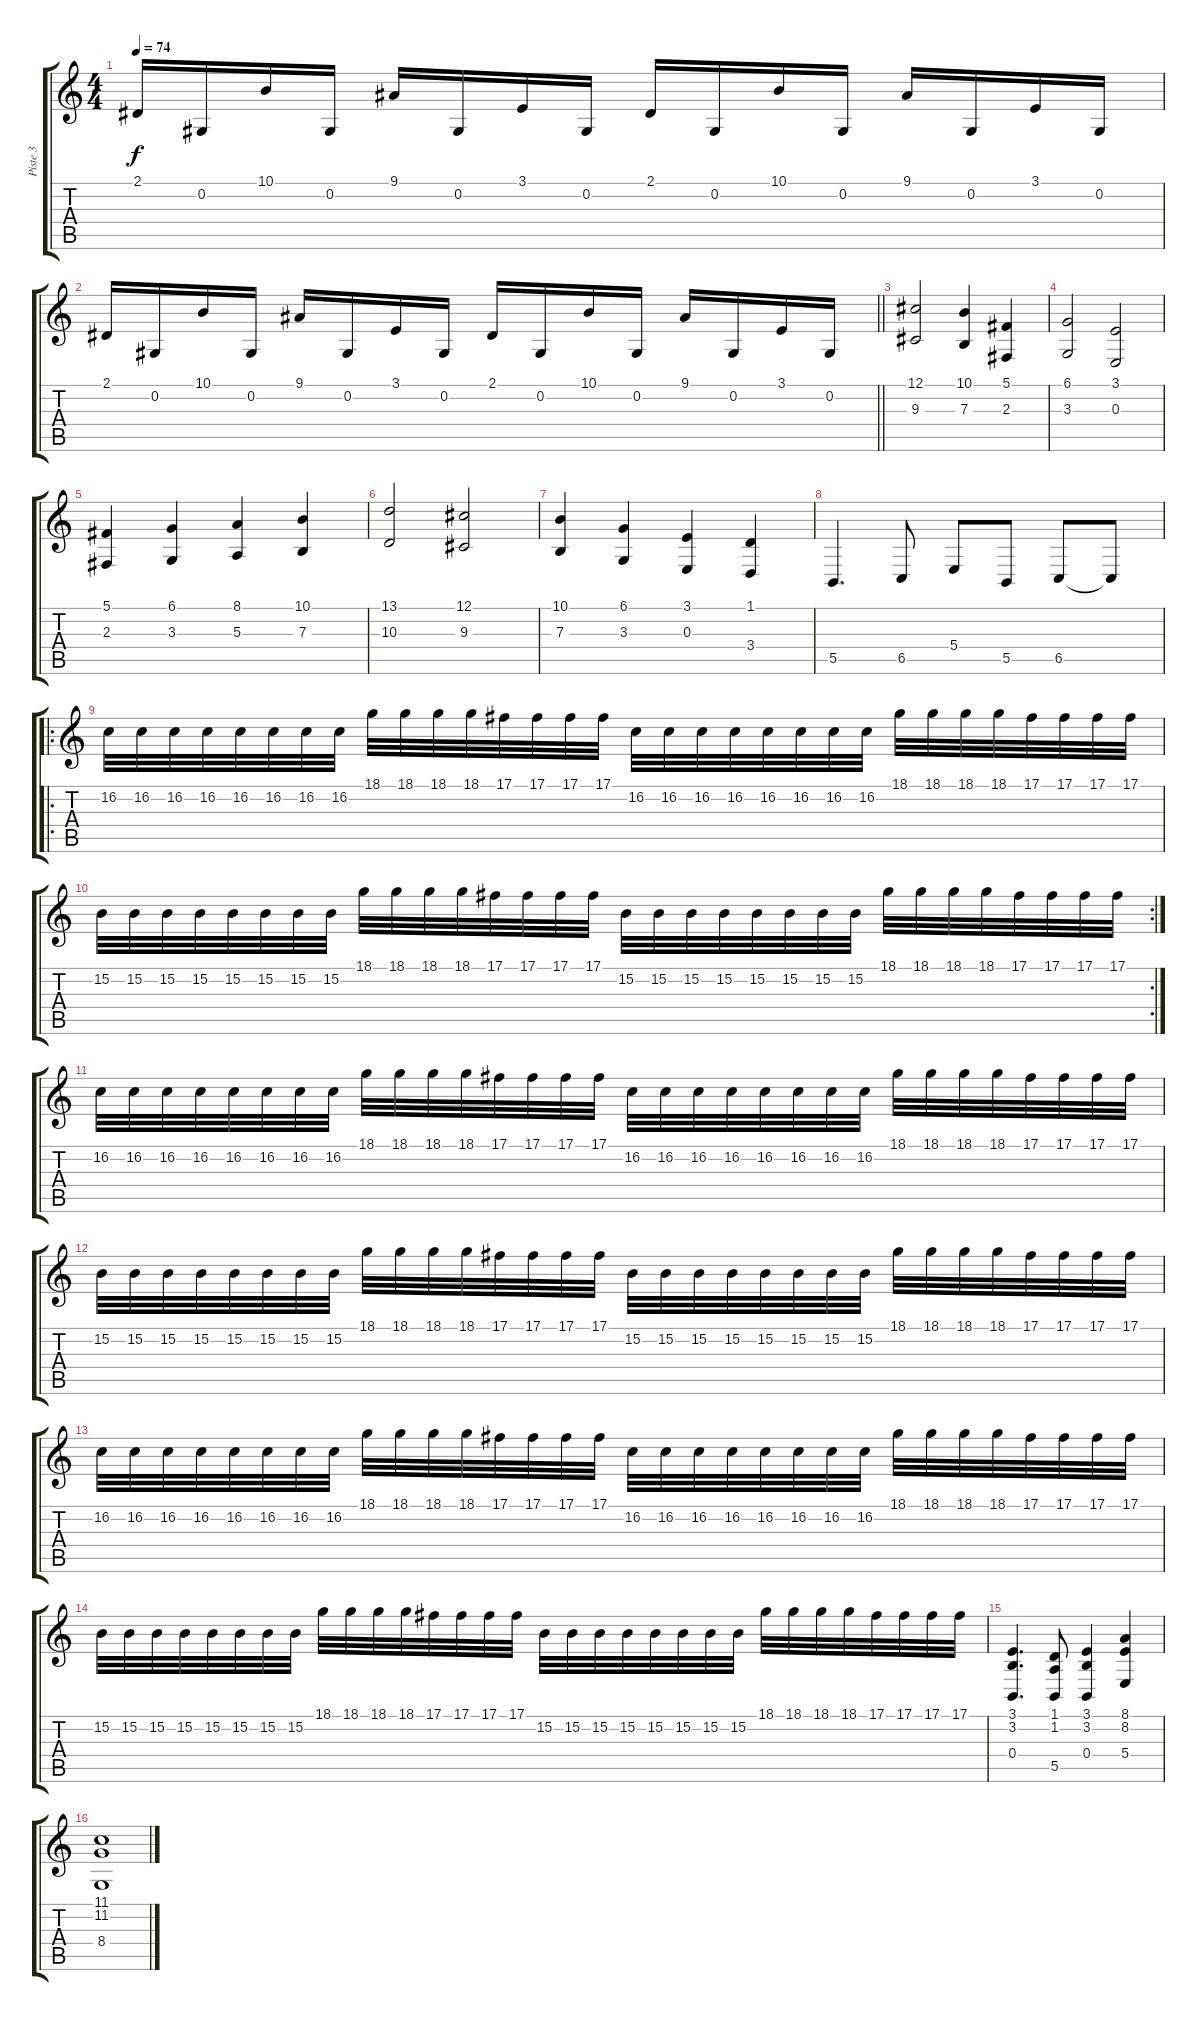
\track ("Piste 3" "Piste 3") {instrument voiceoohs}
\staff {score tabs}
\tuning (Db4 Ab3 E3 B2 Gb2 B1) {hide}
\ts (4 4)
\tempo 74
\clef g2
\ks c
2.1.16{dy f} 0.2.16 10.1.16 0.2.16 9.1.16 0.2.16 3.1.16 0.2.16 2.1.16 0.2.16 10.1.16 0.2.16 9.1.16 0.2.16 3.1.16 0.2.16 |
\barLineRight lightlight
2.1.16 0.2.16 10.1.16 0.2.16 9.1.16 0.2.16 3.1.16 0.2.16 2.1.16 0.2.16 10.1.16 0.2.16 9.1.16 0.2.16 3.1.16 0.2.16 |
(12.1 9.3).2 (10.1 7.3).4 (5.1 2.3).4 |
(6.1 3.3).2{volume 13 instrument synthstrings1} (3.1 0.3).2 |
(5.1 2.3).4 (6.1 3.3).4 (8.1 5.3).4 (10.1 7.3).4 |
(13.1 10.3).2 (12.1 9.3).2 |
(10.1 7.3).4 (6.1 3.3).4 (3.1 0.3).4 (1.1 3.4).4 |
5.5.4{d} 6.5.8 5.4.8 5.5.8 6.5.8 6.5{t}.8 |
\ro
16.2.32{volume 10 instrument lead1square} 16.2.32 16.2.32 16.2.32 16.2.32 16.2.32 16.2.32 16.2.32 18.1.32 18.1.32 18.1.32 18.1.32 17.1.32 17.1.32 17.1.32 17.1.32 16.2.32 16.2.32 16.2.32 16.2.32 16.2.32 16.2.32 16.2.32 16.2.32 18.1.32 18.1.32 18.1.32 18.1.32 17.1.32 17.1.32 17.1.32 17.1.32 |
\rc 2
15.2.32 15.2.32 15.2.32 15.2.32 15.2.32 15.2.32 15.2.32 15.2.32 18.1.32 18.1.32 18.1.32 18.1.32 17.1.32 17.1.32 17.1.32 17.1.32 15.2.32 15.2.32 15.2.32 15.2.32 15.2.32 15.2.32 15.2.32 15.2.32 18.1.32 18.1.32 18.1.32 18.1.32 17.1.32 17.1.32 17.1.32 17.1.32 |
16.2.32 16.2.32 16.2.32 16.2.32 16.2.32 16.2.32 16.2.32 16.2.32 18.1.32 18.1.32 18.1.32 18.1.32 17.1.32 17.1.32 17.1.32 17.1.32 16.2.32 16.2.32 16.2.32 16.2.32 16.2.32 16.2.32 16.2.32 16.2.32 18.1.32 18.1.32 18.1.32 18.1.32 17.1.32 17.1.32 17.1.32 17.1.32 |
15.2.32 15.2.32 15.2.32 15.2.32 15.2.32 15.2.32 15.2.32 15.2.32 18.1.32 18.1.32 18.1.32 18.1.32 17.1.32 17.1.32 17.1.32 17.1.32 15.2.32 15.2.32 15.2.32 15.2.32 15.2.32 15.2.32 15.2.32 15.2.32 18.1.32 18.1.32 18.1.32 18.1.32 17.1.32 17.1.32 17.1.32 17.1.32 |
16.2.32 16.2.32 16.2.32 16.2.32 16.2.32 16.2.32 16.2.32 16.2.32 18.1.32 18.1.32 18.1.32 18.1.32 17.1.32 17.1.32 17.1.32 17.1.32 16.2.32 16.2.32 16.2.32 16.2.32 16.2.32 16.2.32 16.2.32 16.2.32 18.1.32 18.1.32 18.1.32 18.1.32 17.1.32 17.1.32 17.1.32 17.1.32 |
15.2.32 15.2.32 15.2.32 15.2.32 15.2.32 15.2.32 15.2.32 15.2.32 18.1.32 18.1.32 18.1.32 18.1.32 17.1.32 17.1.32 17.1.32 17.1.32 15.2.32 15.2.32 15.2.32 15.2.32 15.2.32 15.2.32 15.2.32 15.2.32 18.1.32 18.1.32 18.1.32 18.1.32 17.1.32 17.1.32 17.1.32 17.1.32 |
(3.1 3.2 0.4).4{d} (1.1 1.2 5.5).8 (3.1 3.2 0.4).4 (8.1 8.2 5.4).4 |
(11.1 11.2 8.4).1
